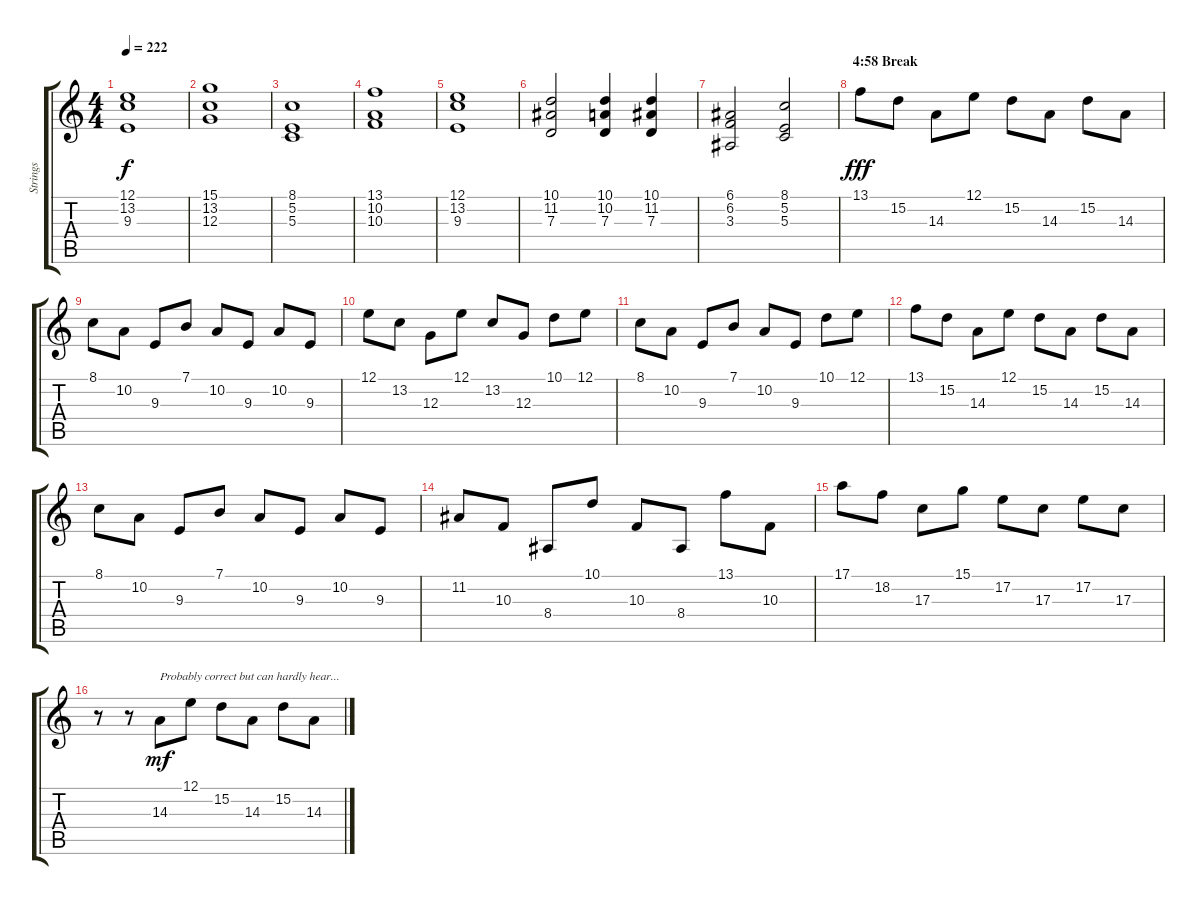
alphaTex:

\track ("Strings" "Strings") {instrument stringensemble1}
\staff {score tabs}
\tuning (E4 B3 G3 D3 A2 E2) {hide}
\ts (4 4)
\tempo 222
\clef g2
\ks c
(12.1 13.2 9.3).1{dy f} |
(15.1 13.2 12.3).1 |
(8.1 5.2 5.3).1 |
(13.1 10.2 10.3).1 |
(12.1 13.2 9.3).1 |
(10.1 11.2 7.3).2 (10.1 10.2 7.3).4 (10.1 11.2 7.3).4 |
(6.1 6.2 3.3).2 (8.1 5.2 5.3).2 |
\section ("" "4:58 Break")
13.1.8{dy fff} 15.2.8 14.3.8 12.1.8 15.2.8 14.3.8 15.2.8 14.3.8 |
8.1.8 10.2.8 9.3.8 7.1.8 10.2.8 9.3.8 10.2.8 9.3.8 |
12.1.8 13.2.8 12.3.8 12.1.8 13.2.8 12.3.8 10.1.8 12.1.8 |
8.1.8 10.2.8 9.3.8 7.1.8 10.2.8 9.3.8 10.1.8 12.1.8 |
13.1.8 15.2.8 14.3.8 12.1.8 15.2.8 14.3.8 15.2.8 14.3.8 |
8.1.8 10.2.8 9.3.8 7.1.8 10.2.8 9.3.8 10.2.8 9.3.8 |
11.2.8 10.3.8 8.4.8 10.1.8 10.3.8 8.4.8 13.1.8 10.3.8 |
17.1.8 18.2.8 17.3.8 15.1.8 17.2.8 17.3.8 17.2.8 17.3.8 |
r.8 r.8 14.3.8{txt "Probably correct but can hardly hear..." dy mf} 12.1.8 15.2.8 14.3.8 15.2.8 14.3.8
